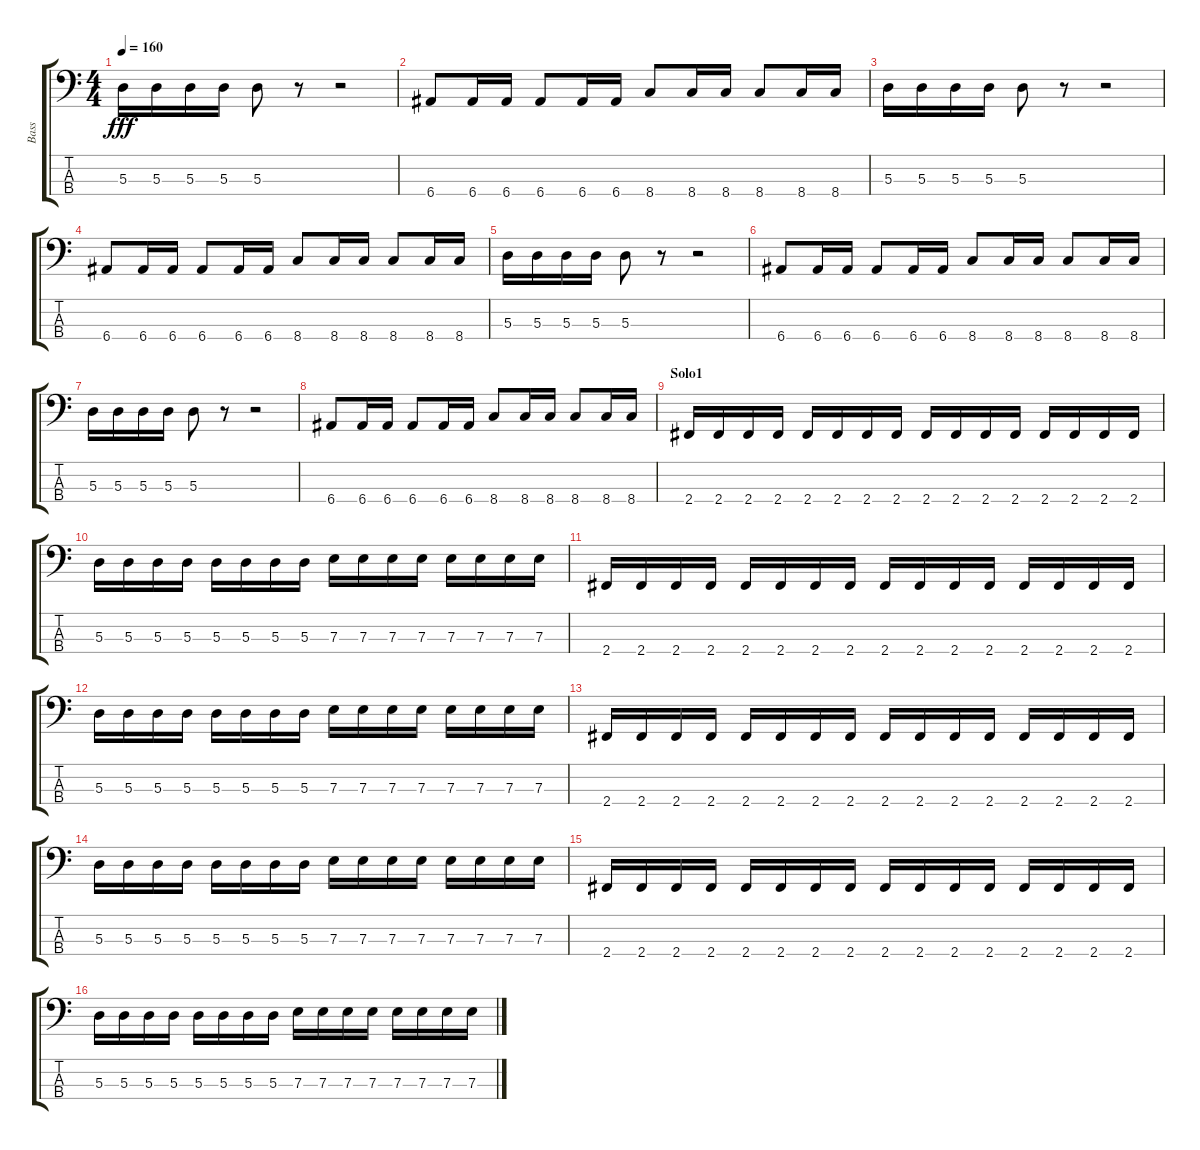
\track ("Bass" "Bass") {instrument electricbasspick}
\staff {score tabs}
\tuning (G2 D2 A1 E1) {hide}
\ts (4 4)
\tempo 160
\clef f4
\ks c
5.3.16{dy fff} 5.3.16 5.3.16 5.3.16 5.3.8 r.8 r.2 |
6.4.8 6.4.16 6.4.16 6.4.8 6.4.16 6.4.16 8.4.8 8.4.16 8.4.16 8.4.8 8.4.16 8.4.16 |
5.3.16 5.3.16 5.3.16 5.3.16 5.3.8 r.8 r.2 |
6.4.8 6.4.16 6.4.16 6.4.8 6.4.16 6.4.16 8.4.8 8.4.16 8.4.16 8.4.8 8.4.16 8.4.16 |
5.3.16 5.3.16 5.3.16 5.3.16 5.3.8 r.8 r.2 |
6.4.8 6.4.16 6.4.16 6.4.8 6.4.16 6.4.16 8.4.8 8.4.16 8.4.16 8.4.8 8.4.16 8.4.16 |
5.3.16 5.3.16 5.3.16 5.3.16 5.3.8 r.8 r.2 |
6.4.8 6.4.16 6.4.16 6.4.8 6.4.16 6.4.16 8.4.8 8.4.16 8.4.16 8.4.8 8.4.16 8.4.16 |
\section ("" "Solo1")
2.4.16 2.4.16 2.4.16 2.4.16 2.4.16 2.4.16 2.4.16 2.4.16 2.4.16 2.4.16 2.4.16 2.4.16 2.4.16 2.4.16 2.4.16 2.4.16 |
5.3.16 5.3.16 5.3.16 5.3.16 5.3.16 5.3.16 5.3.16 5.3.16 7.3.16 7.3.16 7.3.16 7.3.16 7.3.16 7.3.16 7.3.16 7.3.16 |
2.4.16 2.4.16 2.4.16 2.4.16 2.4.16 2.4.16 2.4.16 2.4.16 2.4.16 2.4.16 2.4.16 2.4.16 2.4.16 2.4.16 2.4.16 2.4.16 |
5.3.16 5.3.16 5.3.16 5.3.16 5.3.16 5.3.16 5.3.16 5.3.16 7.3.16 7.3.16 7.3.16 7.3.16 7.3.16 7.3.16 7.3.16 7.3.16 |
2.4.16 2.4.16 2.4.16 2.4.16 2.4.16 2.4.16 2.4.16 2.4.16 2.4.16 2.4.16 2.4.16 2.4.16 2.4.16 2.4.16 2.4.16 2.4.16 |
5.3.16 5.3.16 5.3.16 5.3.16 5.3.16 5.3.16 5.3.16 5.3.16 7.3.16 7.3.16 7.3.16 7.3.16 7.3.16 7.3.16 7.3.16 7.3.16 |
2.4.16 2.4.16 2.4.16 2.4.16 2.4.16 2.4.16 2.4.16 2.4.16 2.4.16 2.4.16 2.4.16 2.4.16 2.4.16 2.4.16 2.4.16 2.4.16 |
5.3.16 5.3.16 5.3.16 5.3.16 5.3.16 5.3.16 5.3.16 5.3.16 7.3.16 7.3.16 7.3.16 7.3.16 7.3.16 7.3.16 7.3.16 7.3.16
